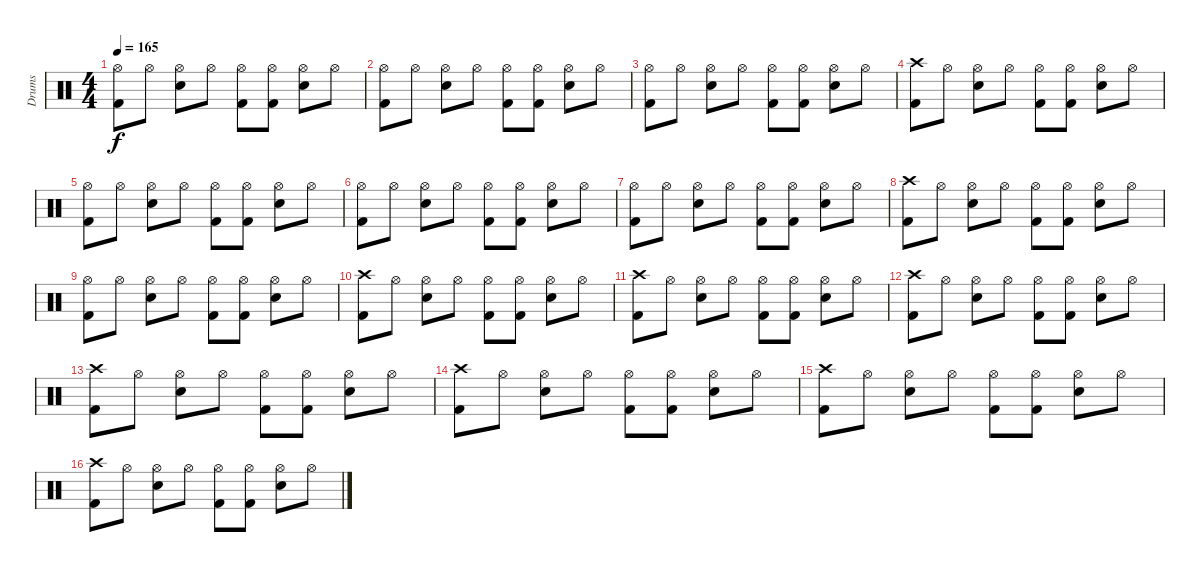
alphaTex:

\track ("Drums" "Drums") {instrument percussion}
\staff {score}
\articulation defaults
\ts (4 4)
\tempo 165
\clef neutral
\ks c
("Hi-Hat (open)" "Kick (hit) 2").8{dy f} "Hi-Hat (open)".8 ("Hi-Hat (open)" "Snare (hit) 2").8 "Hi-Hat (open)".8 ("Hi-Hat (open)" "Kick (hit) 2").8 ("Hi-Hat (open)" "Kick (hit) 2").8 ("Hi-Hat (open)" "Snare (hit) 2").8 "Hi-Hat (open)".8 |
("Hi-Hat (open)" "Kick (hit) 2").8 "Hi-Hat (open)".8 ("Hi-Hat (open)" "Snare (hit) 2").8 "Hi-Hat (open)".8 ("Hi-Hat (open)" "Kick (hit) 2").8 ("Hi-Hat (open)" "Kick (hit) 2").8 ("Hi-Hat (open)" "Snare (hit) 2").8 "Hi-Hat (open)".8 |
("Hi-Hat (open)" "Kick (hit) 2").8 "Hi-Hat (open)".8 ("Hi-Hat (open)" "Snare (hit) 2").8 "Hi-Hat (open)".8 ("Hi-Hat (open)" "Kick (hit) 2").8 ("Hi-Hat (open)" "Kick (hit) 2").8 ("Hi-Hat (open)" "Snare (hit) 2").8 "Hi-Hat (open)".8 |
("Crash high (hit)" "Kick (hit) 2").8 "Hi-Hat (open)".8 ("Hi-Hat (open)" "Snare (hit) 2").8 "Hi-Hat (open)".8 ("Hi-Hat (open)" "Kick (hit) 2").8 ("Hi-Hat (open)" "Kick (hit) 2").8 ("Hi-Hat (open)" "Snare (hit) 2").8 "Hi-Hat (open)".8 |
("Hi-Hat (open)" "Kick (hit) 2").8 "Hi-Hat (open)".8 ("Hi-Hat (open)" "Snare (hit) 2").8 "Hi-Hat (open)".8 ("Hi-Hat (open)" "Kick (hit) 2").8 ("Hi-Hat (open)" "Kick (hit) 2").8 ("Hi-Hat (open)" "Snare (hit) 2").8 "Hi-Hat (open)".8 |
("Hi-Hat (open)" "Kick (hit) 2").8 "Hi-Hat (open)".8 ("Hi-Hat (open)" "Snare (hit) 2").8 "Hi-Hat (open)".8 ("Hi-Hat (open)" "Kick (hit) 2").8 ("Hi-Hat (open)" "Kick (hit) 2").8 ("Hi-Hat (open)" "Snare (hit) 2").8 "Hi-Hat (open)".8 |
("Hi-Hat (open)" "Kick (hit) 2").8 "Hi-Hat (open)".8 ("Hi-Hat (open)" "Snare (hit) 2").8 "Hi-Hat (open)".8 ("Hi-Hat (open)" "Kick (hit) 2").8 ("Hi-Hat (open)" "Kick (hit) 2").8 ("Hi-Hat (open)" "Snare (hit) 2").8 "Hi-Hat (open)".8 |
("Crash high (hit)" "Kick (hit) 2").8 "Hi-Hat (open)".8 ("Hi-Hat (open)" "Snare (hit) 2").8 "Hi-Hat (open)".8 ("Hi-Hat (open)" "Kick (hit) 2").8 ("Hi-Hat (open)" "Kick (hit) 2").8 ("Hi-Hat (open)" "Snare (hit) 2").8 "Hi-Hat (open)".8 |
("Hi-Hat (open)" "Kick (hit) 2").8 "Hi-Hat (open)".8 ("Hi-Hat (open)" "Snare (hit) 2").8 "Hi-Hat (open)".8 ("Hi-Hat (open)" "Kick (hit) 2").8 ("Hi-Hat (open)" "Kick (hit) 2").8 ("Hi-Hat (open)" "Snare (hit) 2").8 "Hi-Hat (open)".8 |
("Crash high (hit)" "Kick (hit) 2").8 "Hi-Hat (open)".8 ("Hi-Hat (open)" "Snare (hit) 2").8 "Hi-Hat (open)".8 ("Hi-Hat (open)" "Kick (hit) 2").8 ("Hi-Hat (open)" "Kick (hit) 2").8 ("Hi-Hat (open)" "Snare (hit) 2").8 "Hi-Hat (open)".8 |
("Crash high (hit)" "Kick (hit) 2").8 "Hi-Hat (open)".8 ("Hi-Hat (open)" "Snare (hit) 2").8 "Hi-Hat (open)".8 ("Hi-Hat (open)" "Kick (hit) 2").8 ("Hi-Hat (open)" "Kick (hit) 2").8 ("Hi-Hat (open)" "Snare (hit) 2").8 "Hi-Hat (open)".8 |
("Crash high (hit)" "Kick (hit) 2").8 "Hi-Hat (open)".8 ("Hi-Hat (open)" "Snare (hit) 2").8 "Hi-Hat (open)".8 ("Hi-Hat (open)" "Kick (hit) 2").8 ("Hi-Hat (open)" "Kick (hit) 2").8 ("Hi-Hat (open)" "Snare (hit) 2").8 "Hi-Hat (open)".8 |
("Crash high (hit)" "Kick (hit) 2").8 "Hi-Hat (open)".8 ("Hi-Hat (open)" "Snare (hit) 2").8 "Hi-Hat (open)".8 ("Hi-Hat (open)" "Kick (hit) 2").8 ("Hi-Hat (open)" "Kick (hit) 2").8 ("Hi-Hat (open)" "Snare (hit) 2").8 "Hi-Hat (open)".8 |
("Crash high (hit)" "Kick (hit) 2").8 "Hi-Hat (open)".8 ("Hi-Hat (open)" "Snare (hit) 2").8 "Hi-Hat (open)".8 ("Hi-Hat (open)" "Kick (hit) 2").8 ("Hi-Hat (open)" "Kick (hit) 2").8 ("Hi-Hat (open)" "Snare (hit) 2").8 "Hi-Hat (open)".8 |
("Crash high (hit)" "Kick (hit) 2").8 "Hi-Hat (open)".8 ("Hi-Hat (open)" "Snare (hit) 2").8 "Hi-Hat (open)".8 ("Hi-Hat (open)" "Kick (hit) 2").8 ("Hi-Hat (open)" "Kick (hit) 2").8 ("Hi-Hat (open)" "Snare (hit) 2").8 "Hi-Hat (open)".8 |
("Crash high (hit)" "Kick (hit) 2").8 "Hi-Hat (open)".8 ("Hi-Hat (open)" "Snare (hit) 2").8 "Hi-Hat (open)".8 ("Hi-Hat (open)" "Kick (hit) 2").8 ("Hi-Hat (open)" "Kick (hit) 2").8 ("Hi-Hat (open)" "Snare (hit) 2").8 "Hi-Hat (open)".8
